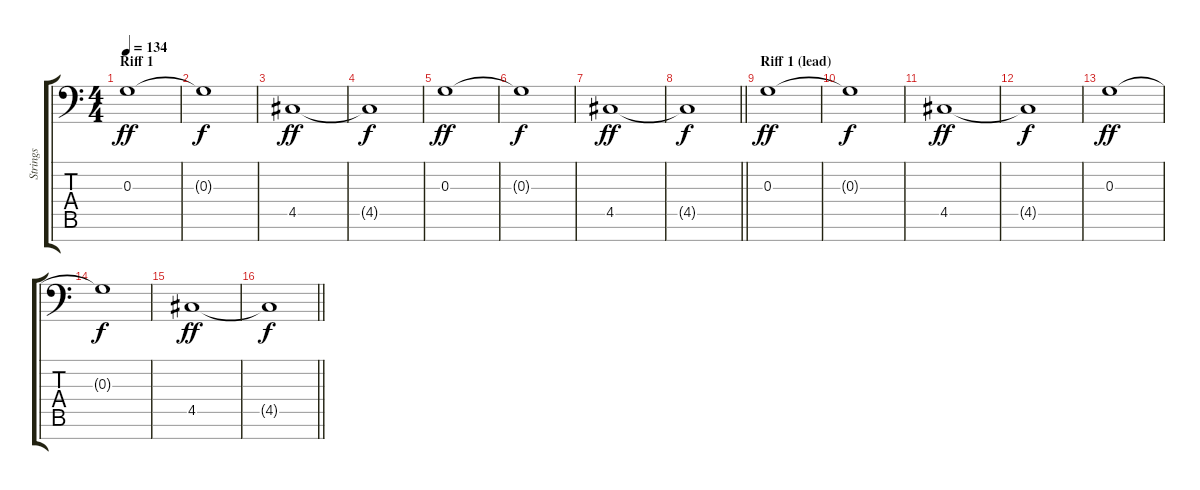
\track ("Strings" "Strings") {instrument synthstrings1}
\staff {score tabs}
\tuning (C8 B3 G3 D3 A2 E2 C-1) {hide}
\ts (4 4)
\section ("" "Riff 1")
\tempo 134
\clef f4
\ks c
0.3.1{dy ff} |
0.3{t}.1{dy f} |
4.5.1{dy ff} |
4.5{t}.1{dy f} |
0.3.1{dy ff} |
0.3{t}.1{dy f} |
4.5.1{dy ff} |
\barLineRight lightlight
4.5{t}.1{dy f} |
\section ("" "Riff 1 (lead)")
0.3.1{dy ff} |
0.3{t}.1{dy f} |
4.5.1{dy ff} |
4.5{t}.1{dy f} |
0.3.1{dy ff} |
0.3{t}.1{dy f} |
4.5.1{dy ff} |
\barLineRight lightlight
4.5{t}.1{dy f}
